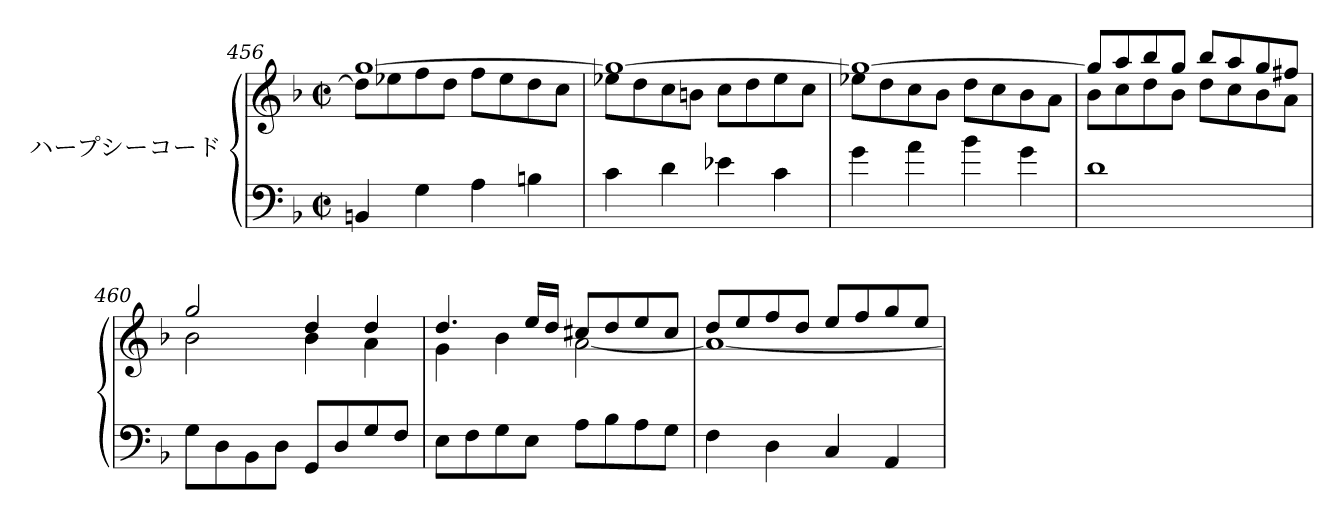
**kern	**kern
*part1	*part1
*staff2	*staff1
*I"ハープシーコード	*
*clefF4	*clefG2
*k[b-]	*k[b-]
*M2/2	*M2/2
*met(c|)	*met(c|)
=456	=456
*	*^
4BBn/	[1gg	8dd\L]
.	.	8ee-X\
4G\	.	8ff\
.	.	8dd\J
4A\	.	8ff\L
.	.	8ee-\
4Bn\	.	8dd\
.	.	8cc\J
=457	=457	=457
4c\	1gg_	8ee-X\L
.	.	8dd\
4d\	.	8cc\
.	.	8bn\J
4e-X\	.	8cc\L
.	.	8dd\
4c\	.	8ee-\
.	.	8cc\J
=458	=458	=458
4g\	1gg_	8ee-X\L
.	.	8dd\
4a\	.	8cc\
.	.	8b-\J
4b-\	.	8dd\L
.	.	8cc\
4g\	.	8b-\
.	.	8a\J
!!LO:LB:g=z	!!
=459	=459	=459
1d	8gg/L]	8b-\L
.	8aa/	8cc\
.	8bb-/	8dd\
.	8gg/J	8b-\J
.	8bb-/L	8dd\L
.	8aa/	8cc\
.	8gg/	8b-\
.	8ff#X/J	8a\J
=460	=460	=460
8G\L	2gg/	2b-\
8D\	.	.
8BB-\	.	.
8D\J	.	.
8GG/L	4dd/	4b-\
8D/	.	.
8G/	4dd/	4a\
8F/J	.	.
=461	=461	=461
8E\L	4.dd/	4g\
8F\	.	.
8G\	.	4b-\
8E\J	16ee/LL	.
.	16dd/JJ	.
8A\L	8cc#X/L	[2a\
8B-\	8dd/	.
8A\	8ee/	.
8G\J	8cc#/J	.
=462	=462	=462
4F\	8dd/L	1a_
.	8ee/	.
4D\	8ff/	.
.	8dd/J	.
4C/	8ee/L	.
.	8ff/	.
4AA/	8gg/	.
.	8ee/J	.
*	*v	*v
=	=
*-	*-
